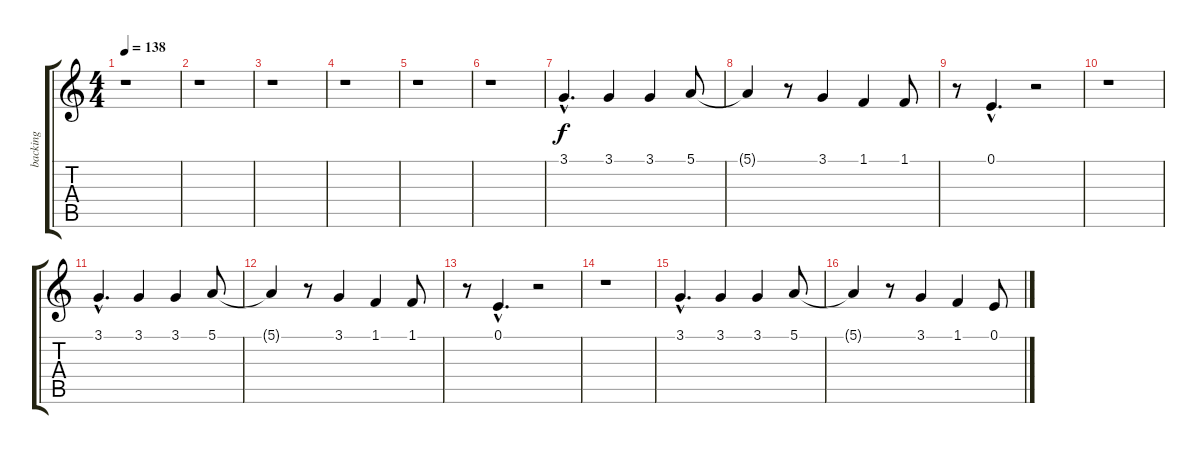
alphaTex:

\track ("backing" "backing") {instrument lead5charang}
\staff {score tabs}
\tuning (E4 B3 G3 D3 A2 E2) {hide}
\ts (4 4)
\tempo 138
\clef g2
\ks c
r.1{dy f} |
r.1 |
r.1 |
r.1 |
r.1 |
r.1 |
3.1{hac}.4{d} 3.1.4 3.1.4 5.1.8 |
5.1{t}.4 r.8 3.1.4 1.1.4 1.1.8 |
r.8 0.1{hac}.4{d} r.2 |
r.1 |
3.1{hac}.4{d} 3.1.4 3.1.4 5.1.8 |
5.1{t}.4 r.8 3.1.4 1.1.4 1.1.8 |
r.8 0.1{hac}.4{d} r.2 |
r.1 |
3.1{hac}.4{d} 3.1.4 3.1.4 5.1.8 |
5.1{t}.4 r.8 3.1.4 1.1.4 0.1.8
